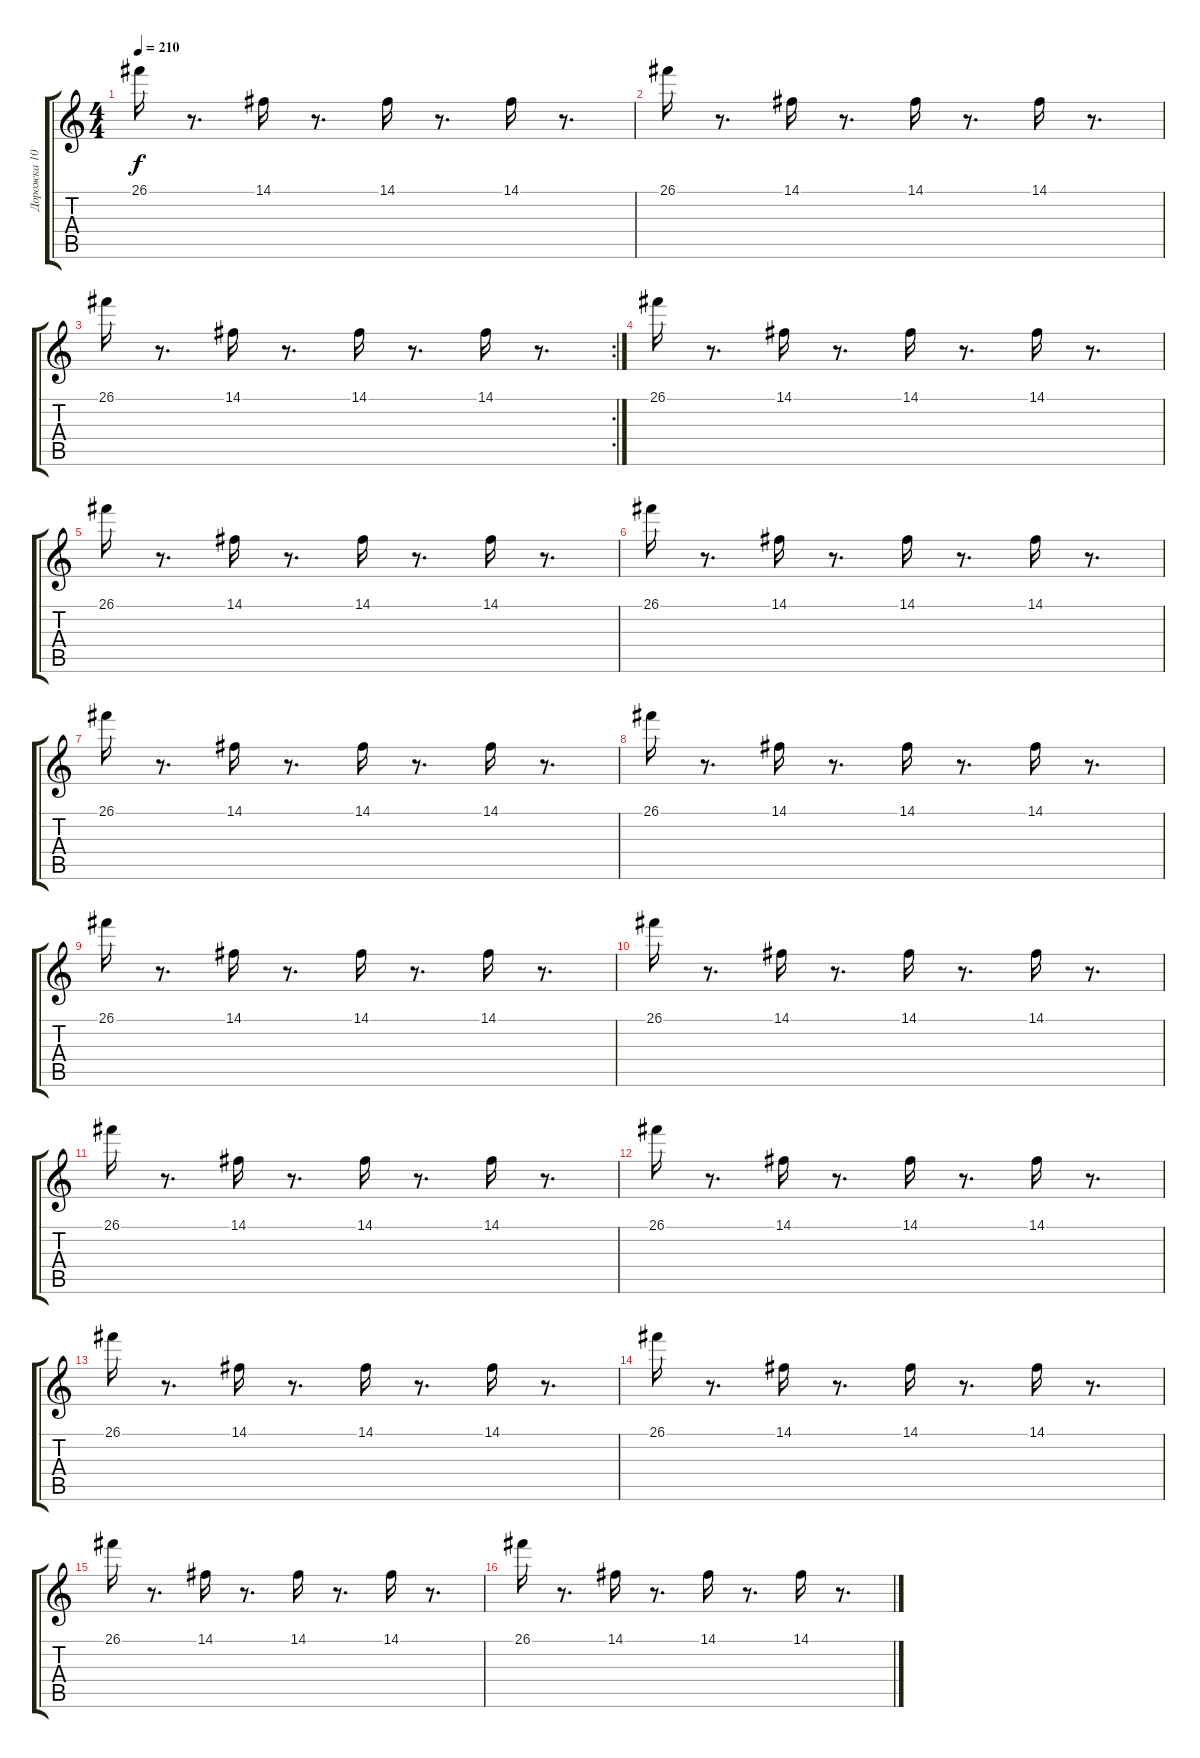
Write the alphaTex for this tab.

\track ("Дорожка 10" "Дорожка 10") {mute instrument pad3polysynth}
\staff {score tabs}
\tuning (E4 B3 G3 D3 A2 E2) {hide}
\ts (4 4)
\tempo 210
\clef g2
\ks c
26.1.16{dy f} r.8{d} 14.1.16 r.8{d} 14.1.16 r.8{d} 14.1.16 r.8{d} |
26.1.16 r.8{d} 14.1.16 r.8{d} 14.1.16 r.8{d} 14.1.16 r.8{d} |
\rc 2
26.1.16 r.8{d} 14.1.16 r.8{d} 14.1.16 r.8{d} 14.1.16 r.8{d} |
26.1.16 r.8{d} 14.1.16 r.8{d} 14.1.16 r.8{d} 14.1.16 r.8{d} |
26.1.16 r.8{d} 14.1.16 r.8{d} 14.1.16 r.8{d} 14.1.16 r.8{d} |
26.1.16 r.8{d} 14.1.16 r.8{d} 14.1.16 r.8{d} 14.1.16 r.8{d} |
26.1.16 r.8{d} 14.1.16 r.8{d} 14.1.16 r.8{d} 14.1.16 r.8{d} |
26.1.16 r.8{d} 14.1.16 r.8{d} 14.1.16 r.8{d} 14.1.16 r.8{d} |
26.1.16 r.8{d} 14.1.16 r.8{d} 14.1.16 r.8{d} 14.1.16 r.8{d} |
26.1.16 r.8{d} 14.1.16 r.8{d} 14.1.16 r.8{d} 14.1.16 r.8{d} |
26.1.16 r.8{d} 14.1.16 r.8{d} 14.1.16 r.8{d} 14.1.16 r.8{d} |
26.1.16 r.8{d} 14.1.16 r.8{d} 14.1.16 r.8{d} 14.1.16 r.8{d} |
26.1.16 r.8{d} 14.1.16 r.8{d} 14.1.16 r.8{d} 14.1.16 r.8{d} |
26.1.16 r.8{d} 14.1.16 r.8{d} 14.1.16 r.8{d} 14.1.16 r.8{d} |
26.1.16 r.8{d} 14.1.16 r.8{d} 14.1.16 r.8{d} 14.1.16 r.8{d} |
26.1.16 r.8{d} 14.1.16 r.8{d} 14.1.16 r.8{d} 14.1.16 r.8{d}
